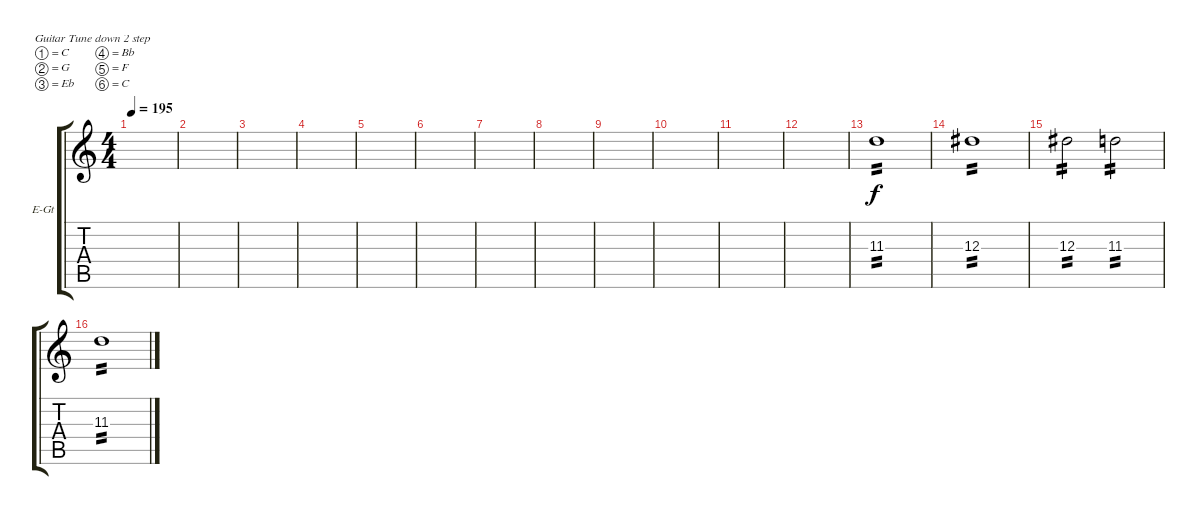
\defaultSystemsLayout 4
\bracketExtendMode groupsimilarinstruments
\firstSystemTrackNameOrientation horizontal
\otherSystemsTrackNameOrientation horizontal
\track ("Electric Guitar" "E-Gt") {instrument distortionguitar}
\staff {score tabs}
\tuning (C4 G3 Eb3 Bb2 F2 C2)
\ts (4 4)
\tempo 195
\clef g2
\ks c
|
|
|
|
|
|
|
|
|
|
|
|
11.3.1{tp 2} |
12.3.1{tp 2} |
12.3.2{tp 2} 11.3.2{tp 2} |
11.3.1{tp 2}
